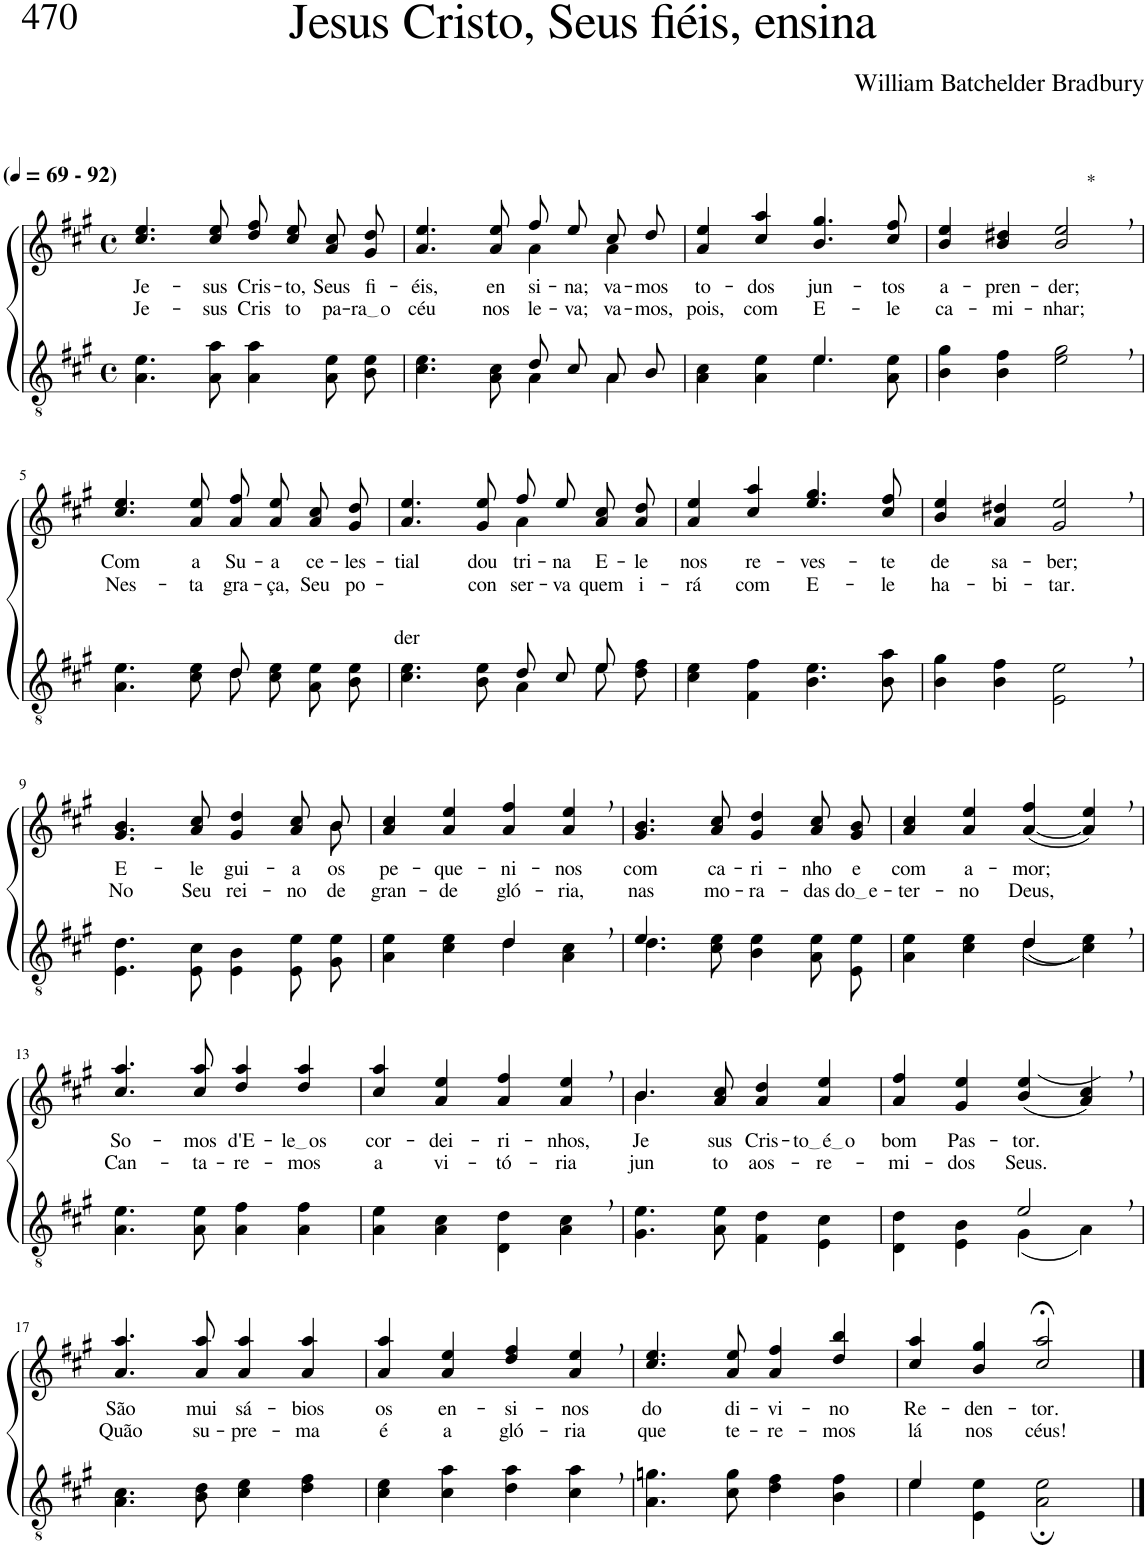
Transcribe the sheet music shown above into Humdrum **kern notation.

**kern	**kern	**text	**text
*part2	*part1	*part1	*part1
*staff2	*staff1	*staff1	*staff1
*I"Parte III e IV	*I"Parte I e II	*	*
*clefGv2	*clefG2	*	*
*Trd4c7	*Trd4c7	*	*
*k[f#c#g#]	*k[f#c#g#]	*	*
*M4/4	*M4/4	*	*
*met(c)	*met(c)	*	*
*MM69	*MM69	*	*
=1	=1	=1	=1
!	!LO:TX:a:B:t=(	!	!
!	!LO:TX:a:B:t=- 92)	!	!
!	!	!LO:LY:b	!LO:LY:b
4.A\ 4.e\	4.cc#/ 4.ee/	Je-	Je-
!	!	!LO:LY:b	!LO:LY:b
8A\ 8a\	8cc#/ 8ee/	-sus	-sus
!	!	!LO:LY:b	!LO:LY:b
4A\ 4a\	8dd\ 8ff#\L	Cris-	Cris
!	!	!LO:LY:b	!LO:LY:b
.	8cc#\ 8ee\J	to,	to
!	!	!LO:LY:b	!LO:LY:b
8A\ 8e\L	8a\ 8cc#\L	-Seus	pa-
!	!	!LO:LY:b	!LO:LY:b
8B\ 8e\J	8g#\ 8dd\J	fi-	ra o
=2	=2	=2	=2
*^	*	*	*
!	!	!	!LO:LY:b	!LO:LY:b
*	*	*^	*	*
2ryy	4.c#\ 4.e\	4.a/ 4.ee/	2ryy	-éis,	céu
!	!	!	!	!LO:LY:b	!LO:LY:b
.	8A\ 8c#\	8a/ 8ee/	.	en-	nos
!	!	!	!	!LO:LY:b	!LO:LY:b
8d/L	4A\	8ff#/L	4a\	-si-	le-
!	!	!	!	!LO:LY:b	!LO:LY:b
8c#/J	.	8ee/J	.	-na;	-va;
!	!	!	!	!LO:LY:b	!LO:LY:b
8A/L	4A\	8cc#/L	4a\	va-	va-
!	!	!	!	!LO:LY:b	!LO:LY:b
8B/J	.	8dd/J	.	-mos	-mos,
*	*	*v	*v	*	*
=3	=3	=3	=3	=3
!	!	!	!LO:LY:b	!LO:LY:b
2ryy	4A\ 4c#\	4a/ 4ee/	to-	pois,
!	!	!	!LO:LY:b	!LO:LY:b
.	4A\ 4e\	4cc#/ 4aa/	-dos	com
!	!	!	!LO:LY:b	!LO:LY:b
4.e/	4.e\	4.b/ 4.gg#/	jun-	E-
!	!	!	!LO:LY:b	!LO:LY:b
8ryy	8A\ 8e\	8cc#/ 8ff#/	-tos	-le
=4	=4	=4	=4	=4
!	!	!	!LO:LY:b	!LO:LY:b
*v	*v	*	*	*
4B\ 4g#\	4b/ 4ee/	a-	ca-
!	!	!LO:LY:b	!LO:LY:b
4B\ 4f#\	4b/ 4dd#X/	-pren-	-mi-
!	!LO:TX:a:t=*	!	!
!	!	!LO:LY:b	!LO:LY:b
2e\, 2g#\,	2b/, 2ee/,	-der;	-nhar;
!!LO:LB:g=z
=5	=5	=5	=5
*^	*	*	*
!	!	!	!LO:LY:b	!LO:LY:b
2ryy	4.A\ 4.e\	4.cc#/ 4.ee/	Com	Nes-
!	!	!	!LO:LY:b	!LO:LY:b
.	8c#\ 8e\	8a/ 8ee/	a	-ta
!	!	!	!LO:LY:b	!LO:LY:b
8d/	8d\L	8a\ 8ff#\L	Su-	gra-
!	!	!	!LO:LY:b	!LO:LY:b
4.ryy	8c#\ 8e\J	8a\ 8ee\J	-a	-ça,
!	!	!	!LO:LY:b	!LO:LY:b
.	8A\ 8e\L	8a\ 8cc#\L	ce-	Seu
!	!	!	!LO:LY:b	!LO:LY:b
.	8B\ 8e\J	8g#\ 8dd\J	-les-	po-
=6	=6	=6	=6	=6
!	!	!	!LO:LY:b	!LO:LY:b
*	*	*^	*	*
2ryy	4.c#\ 4.e\	4.a/ 4.ee/	2ryy	-tial	-der
!	!	!	!	!LO:LY:b	!LO:LY:b
.	8B\ 8e\	8g#/ 8ee/	.	dou-	con-
!	!	!	!	!LO:LY:b	!LO:LY:b
8d/L	4A\	8ff#/L	4a\	-tri-	-ser-
!	!	!	!	!LO:LY:b	!LO:LY:b
8c#/J	.	8ee/J	.	-na	-va
!	!	!	!	!LO:LY:b	!LO:LY:b
8e/	8e\L	8a\ 8cc#\L	4ryy	E-	quem
!	!	!	!	!LO:LY:b	!LO:LY:b
8ryy	8d\ 8f#\J	8a\ 8dd\J	.	-le	i-
*	*	*v	*v	*	*
=7	=7	=7	=7	=7
!	!	!	!LO:LY:b	!LO:LY:b
*v	*v	*	*	*
4c#\ 4e\	4a/ 4ee/	nos	-rá
!	!	!LO:LY:b	!LO:LY:b
4F#\ 4f#\	4cc#/ 4aa/	re-	com
!	!	!LO:LY:b	!LO:LY:b
4.B\ 4.e\	4.ee/ 4.gg#/	-ves-	E-
!	!	!LO:LY:b	!LO:LY:b
8B\ 8a\	8cc#/ 8ff#/	-te	-le
=8	=8	=8	=8
!	!	!LO:LY:b	!LO:LY:b
4B\ 4g#\	4b/ 4ee/	de	ha-
!	!	!LO:LY:b	!LO:LY:b
4B\ 4f#\	4a/ 4dd#X/	sa-	-bi-
!	!	!LO:LY:b	!LO:LY:b
2E\, 2e\,	2g#/, 2ee/,	-ber;	-tar.
!!LO:LB:g=z
=9	=9	=9	=9
*	*^	*	*
!	!	!	!LO:LY:b	!LO:LY:b
4.E\ 4.d\	2..ryy	4.g#/ 4.b/	E-	No
!	!	!	!LO:LY:b	!LO:LY:b
8E\ 8c#\	.	8a/ 8cc#/	-le	Seu
!	!	!	!LO:LY:b	!LO:LY:b
4E\ 4B\	.	4g#/ 4dd/	gui-	rei-
!	!	!	!LO:LY:b	!LO:LY:b
8E/ 8e/L	.	8a/ 8cc#/L	-a	-no
!	!	!	!LO:LY:b	!LO:LY:b
8G#/ 8e/J	8b\	8b/J	os	de
=10	=10	=10	=10	=10
*^	*	*	*	*
!	!	!	!	!LO:LY:b	!LO:LY:b
*	*	*v	*v	*	*
2ryy	4A\ 4e\	4a/ 4cc#/	pe-	gran-
!	!	!	!LO:LY:b	!LO:LY:b
.	4c#\ 4e\	4a/ 4ee/	-que-	-de
!	!	!	!LO:LY:b	!LO:LY:b
4d/	4d\	4a/ 4ff#/	-ni-	gló-
!	!	!	!LO:LY:b	!LO:LY:b
4ryy	4A\ 4c#\	4a/, 4ee/,	-nos	-ria,
=11	=11	=11	=11	=11
!	!	!	!LO:LY:b	!LO:LY:b
4.e/	4.d\	4.g#/ 4.b/	com	nas
!	!	!	!LO:LY:b	!LO:LY:b
2ryy	8c#\ 8e\	8a/ 8cc#/	ca-	mo-
!	!	!	!LO:LY:b	!LO:LY:b
.	4B\ 4e\	4g#/ 4dd/	-ri-	-ra-
!	!	!	!LO:LY:b	!LO:LY:b
.	8A\ 8e\L	8a/ 8cc#/L	-nho	-das
!	!	!	!LO:LY:b	!LO:LY:b
8ryy	8E\ 8e\J	8g#/ 8b/J	e	do e
=12	=12	=12	=12	=12
!	!	!	!LO:LY:b	!LO:LY:b
2ryy	4A\ 4e\	4a/ 4cc#/	com	-ter-
!	!	!	!LO:LY:b	!LO:LY:b
.	4c#\ 4e\	4a/ 4ee/	a-	-no
!	!	!	!LO:LY:b	!LO:LY:b
((4d/	4d\	([4a/ 4ff#/	-mor;	Deus,
4ryy	4c#\ 4e\))	4a/], 4ee/,)	.	.
!!LO:LB:g=z
=13	=13	=13	=13	=13
!	!	!	!LO:LY:b	!LO:LY:b
*v	*v	*	*	*
4.A\ 4.e\	4.cc#/ 4.aa/	So-	Can-
!	!	!LO:LY:b	!LO:LY:b
8A\ 8e\	8cc#/ 8aa/	-mos	-ta-
!	!	!LO:LY:b	!LO:LY:b
4A\ 4f#\	4dd/ 4aa/	d'E-	-re-
!	!	!LO:LY:b	!LO:LY:b
4A\ 4f#\	4dd/ 4aa/	le os	-mos
=14	=14	=14	=14
!	!	!LO:LY:b	!LO:LY:b
4A\ 4e\	4cc#/ 4aa/	cor-	a
!	!	!LO:LY:b	!LO:LY:b
4A\ 4c#\	4a/ 4ee/	-dei-	vi-
!	!	!LO:LY:b	!LO:LY:b
4D\ 4d\	4a/ 4ff#/	-ri-	-tó-
!	!	!LO:LY:b	!LO:LY:b
4A\, 4c#\,	4a/, 4ee/,	-nhos,	-ria
=15	=15	=15	=15
*	*^	*	*
!	!	!	!LO:LY:b	!LO:LY:b
4.G#\ 4.e\	4.b/	4.b\	Je-	jun-
!	!	!	!LO:LY:b	!LO:LY:b
8A\ 8e\	8a/ 8cc#/	2ryy	-sus	-to
!	!	!	!LO:LY:b	!LO:LY:b
4F#\ 4d\	4a/ 4dd/	.	Cris-	aos-
!	!	!	!LO:LY:b	!LO:LY:b
4E\ 4c#\	4a/ 4ee/	.	to é o	-re-
.	.	8ryy	.	.
=16	=16	=16	=16	=16
*^	*	*	*	*
!	!	!	!	!LO:LY:b	!LO:LY:b
*	*	*v	*v	*	*
2ryy	4D\ 4d\	4a/ 4ff#/	bom	-mi-
!	!	!	!LO:LY:b	!LO:LY:b
.	4E\ 4B\	4g#/ 4ee/	Pas-	-dos
!	!	!	!LO:LY:b	!LO:LY:b
2e,/	(4G#\	((4b/ 4ee/	-tor.	Seus.
.	4A\)	4a/, 4cc#/,))	.	.
!!LO:LB:g=z
=17	=17	=17	=17	=17
!	!	!	!LO:LY:b	!LO:LY:b
*v	*v	*	*	*
4.A\ 4.c#\	4.a/ 4.aa/	São	Quão
!	!	!LO:LY:b	!LO:LY:b
8B\ 8d\	8a/ 8aa/	mui	su-
!	!	!LO:LY:b	!LO:LY:b
4c#\ 4e\	4a/ 4aa/	sá-	-pre-
!	!	!LO:LY:b	!LO:LY:b
4d\ 4f#\	4a/ 4aa/	-bios	-ma
=18	=18	=18	=18
!	!	!LO:LY:b	!LO:LY:b
4c#\ 4e\	4a/ 4aa/	os	é
!	!	!LO:LY:b	!LO:LY:b
4c#\ 4a\	4a/ 4ee/	en-	a
!	!	!LO:LY:b	!LO:LY:b
4d\ 4a\	4dd/ 4ff#/	-si-	gló-
!	!	!LO:LY:b	!LO:LY:b
4c#\, 4a\,	4a/, 4ee/,	-nos	-ria
=19	=19	=19	=19
!	!	!LO:LY:b	!LO:LY:b
4.A\ 4.gn\	4.cc#/ 4.ee/	do	que
!	!	!LO:LY:b	!LO:LY:b
8c#\ 8g\	8a/ 8ee/	di-	te-
!	!	!LO:LY:b	!LO:LY:b
4d\ 4f#\	4a/ 4ff#/	-vi-	-re-
!	!	!LO:LY:b	!LO:LY:b
4B\ 4f#\	4dd/ 4bb/	-no	-mos
=20	=20	=20	=20
*^	*	*	*
!	!	!	!LO:LY:b	!LO:LY:b
4e/	4e\	4cc#/ 4aa/	Re-	lá
!	!	!	!LO:LY:b	!LO:LY:b
2.ryy	4E\ 4e\	4b/ 4gg#/	-den-	nos
!	!	!	!LO:LY:b	!LO:LY:b
.	2A\; 2e\;	2cc#/;< 2aa/;<	-tor.	céus!
*v	*v	*	*	*
==	==	==	==
*-	*-	*-	*-
